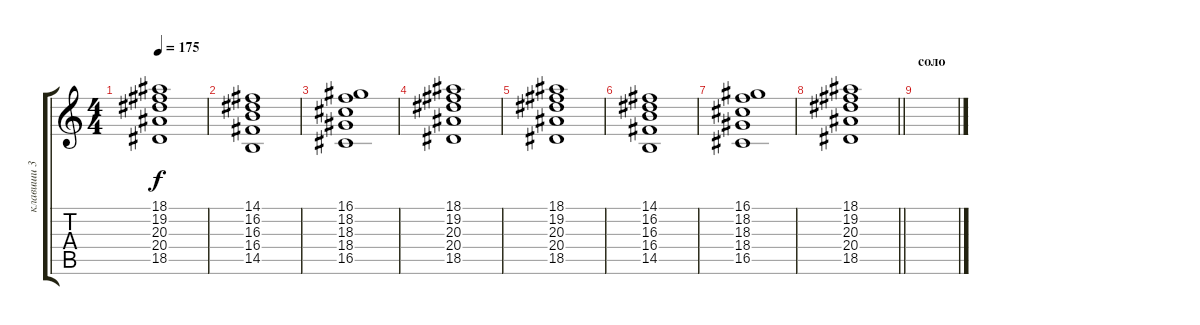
\track ("клавиши 3" "клавиши 3") {instrument synthstrings2}
\staff {score tabs}
\tuning (E4 B3 G3 D3 A2 E2) {hide}
\ts (4 4)
\tempo 175
\clef g2
\ks c
(18.1 19.2 20.3 20.4 18.5).1{dy f} |
(14.1 16.2 16.3 16.4 14.5).1 |
(16.1 18.2 18.3 18.4 16.5).1 |
(18.1 19.2 20.3 20.4 18.5).1 |
(18.1 19.2 20.3 20.4 18.5).1 |
(14.1 16.2 16.3 16.4 14.5).1 |
(16.1 18.2 18.3 18.4 16.5).1 |
\barLineRight lightlight
(18.1 19.2 20.3 20.4 18.5).1 |
\section ("" "соло")
